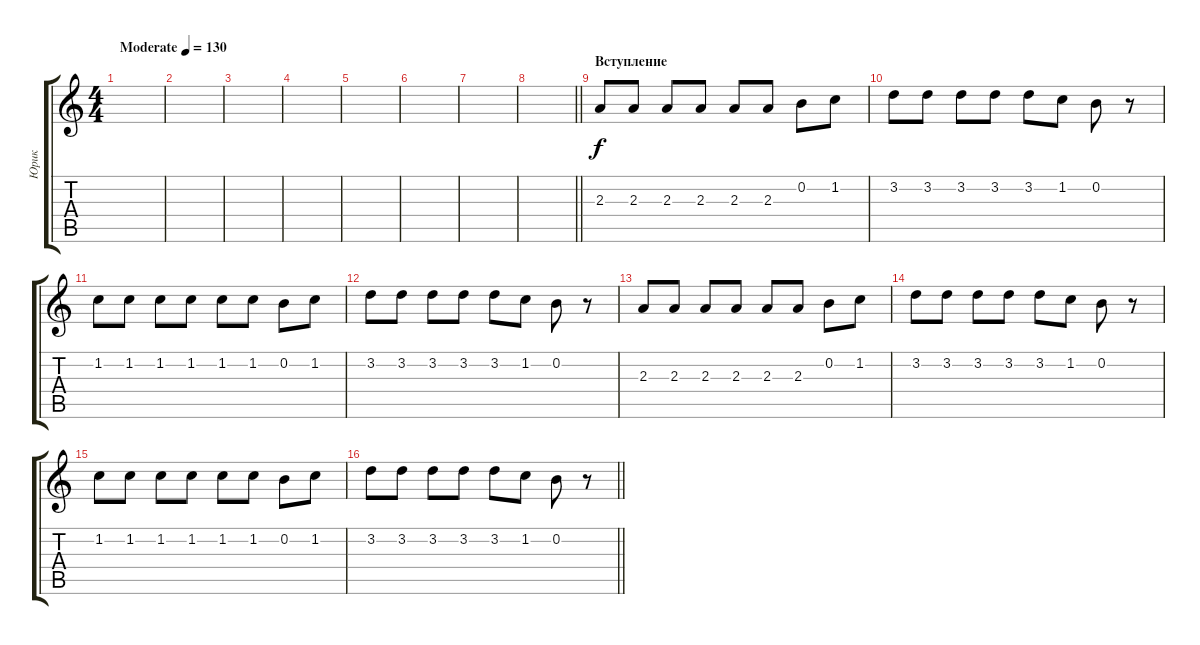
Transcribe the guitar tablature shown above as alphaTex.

\track ("Юрик" "Юрик") {instrument overdrivenguitar}
\staff {score tabs}
\tuning (E4 B3 G3 D3 A2 E2) {hide}
\ts (4 4)
\tempo (130 "Moderate")
\clef g2
\ks aminor
|
|
|
|
|
|
|
\barLineRight lightlight
|
\section ("" "Вступление")
2.3.8 2.3.8 2.3.8 2.3.8 2.3.8 2.3.8 0.2.8 1.2.8 |
3.2.8 3.2.8 3.2.8 3.2.8 3.2.8 1.2.8 0.2.8 r.8 |
1.2.8 1.2.8 1.2.8 1.2.8 1.2.8 1.2.8 0.2.8 1.2.8 |
3.2.8 3.2.8 3.2.8 3.2.8 3.2.8 1.2.8 0.2.8 r.8 |
2.3.8 2.3.8 2.3.8 2.3.8 2.3.8 2.3.8 0.2.8 1.2.8 |
3.2.8 3.2.8 3.2.8 3.2.8 3.2.8 1.2.8 0.2.8 r.8 |
1.2.8 1.2.8 1.2.8 1.2.8 1.2.8 1.2.8 0.2.8 1.2.8 |
\barLineRight lightlight
3.2.8 3.2.8 3.2.8 3.2.8 3.2.8 1.2.8 0.2.8 r.8
